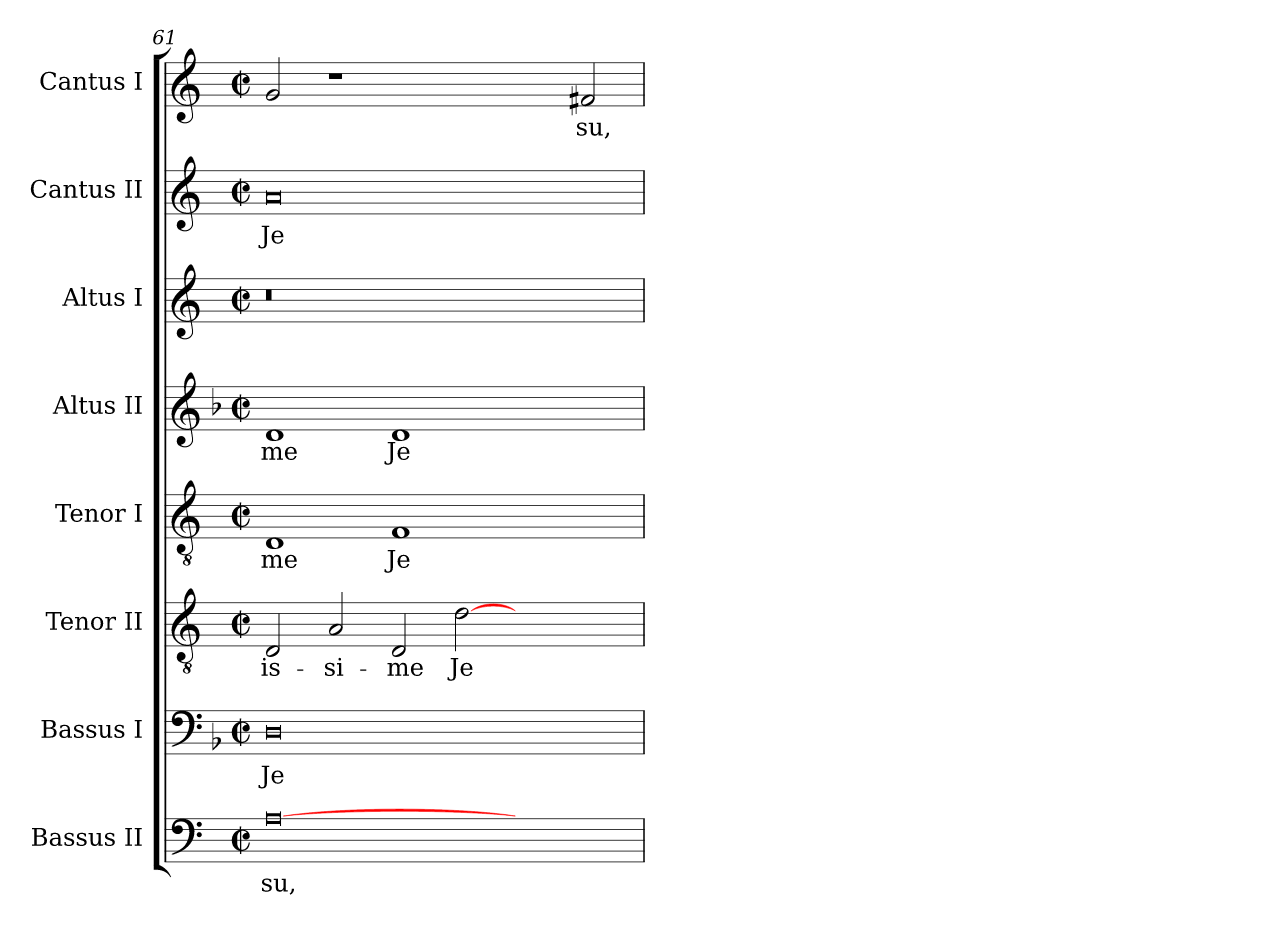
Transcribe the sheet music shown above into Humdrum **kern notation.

**kern	**text	**kern	**text	**kern	**text	**kern	**text	**kern	**text	**kern	**kern	**text	**kern	**text
*part8	*part8	*part7	*part7	*part6	*part6	*part5	*part5	*part4	*part4	*part3	*part2	*part2	*part1	*part1
*staff8	*staff8	*staff7	*staff7	*staff6	*staff6	*staff5	*staff5	*staff4	*staff4	*staff3	*staff2	*staff2	*staff1	*staff1
*I"Bassus II	*	*I"Bassus I	*	*I"Tenor II	*	*I"Tenor I	*	*I"Altus II	*	*I"Altus I	*I"Cantus II	*	*I"Cantus I	*
*I'B II	*	*I'B I	*	*I'T II	*	*I'T I	*	*I'A II	*	*I'A I	*I'C II	*	*I'C I	*
*clefF4	*	*clefF4	*	*clefGv2	*	*clefGv2	*	*clefG2	*	*clefG2	*clefG2	*	*clefG2	*
*	*	*k[b-]	*	*	*	*	*	*k[b-]	*	*k[]	*	*	*	*
*	*	*F:	*	*	*	*	*	*F:	*	*C:	*	*	*	*
*M2/2	*	*M2/2	*	*M2/2	*	*M2/2	*	*M2/2	*	*M2/2	*M2/2	*	*M2/2	*
*met(c|)	*	*met(c|)	*	*met(c|)	*	*met(c|)	*	*met(c|)	*	*met(c|)	*met(c|)	*	*met(c|)	*
=61	=61	=61	=61	=61	=61	=61	=61	=61	=61	=61	=61	=61	=61	=61
!	!LO:LY:b:cj	!	!LO:LY:b:cj	!	!LO:LY:b:cj	!	!LO:LY:b:cj	!	!LO:LY:b:cj	!	!	!LO:LY:b:cj	!	!
[>0A	su,	0D	Je	2D/	-is-	1D	me	1d	-me	0r	0a	Je	2g/	.
!	!	!	!	!	!LO:LY:b:cj	!	!	!	!	!	!	!	!LO:N:vis=1	!
.	.	.	.	2A/	-si-	.	.	.	.	.	.	.	0r	.
!	!	!	!	!	!LO:LY:b:cj	!	!LO:LY:b:cj	!	!LO:LY:b:cj	!	!	!	!	!
.	.	.	.	2D/	-me	1F	Je	1d	Je-	.	.	.	.	.
!	!	!	!	!	!LO:LY:b:cj	!	!	!	!	!	!	!	!	!
.	.	.	.	[>2d\	Je-	.	.	.	.	.	.	.	.	.
1ryy	.	1ryy	.	1ryy	.	1ryy	.	1ryy	.	1ryy	1ryy	.	.	.
!	!	!	!	!	!	!	!	!	!	!	!	!	!	!LO:LY:b:cj
.	.	.	.	.	.	.	.	.	.	.	.	.	2f#X/	-su,
=	=	=	=	=	=	=	=	=	=	=	=	=	=	=
*-	*-	*-	*-	*-	*-	*-	*-	*-	*-	*-	*-	*-	*-	*-
